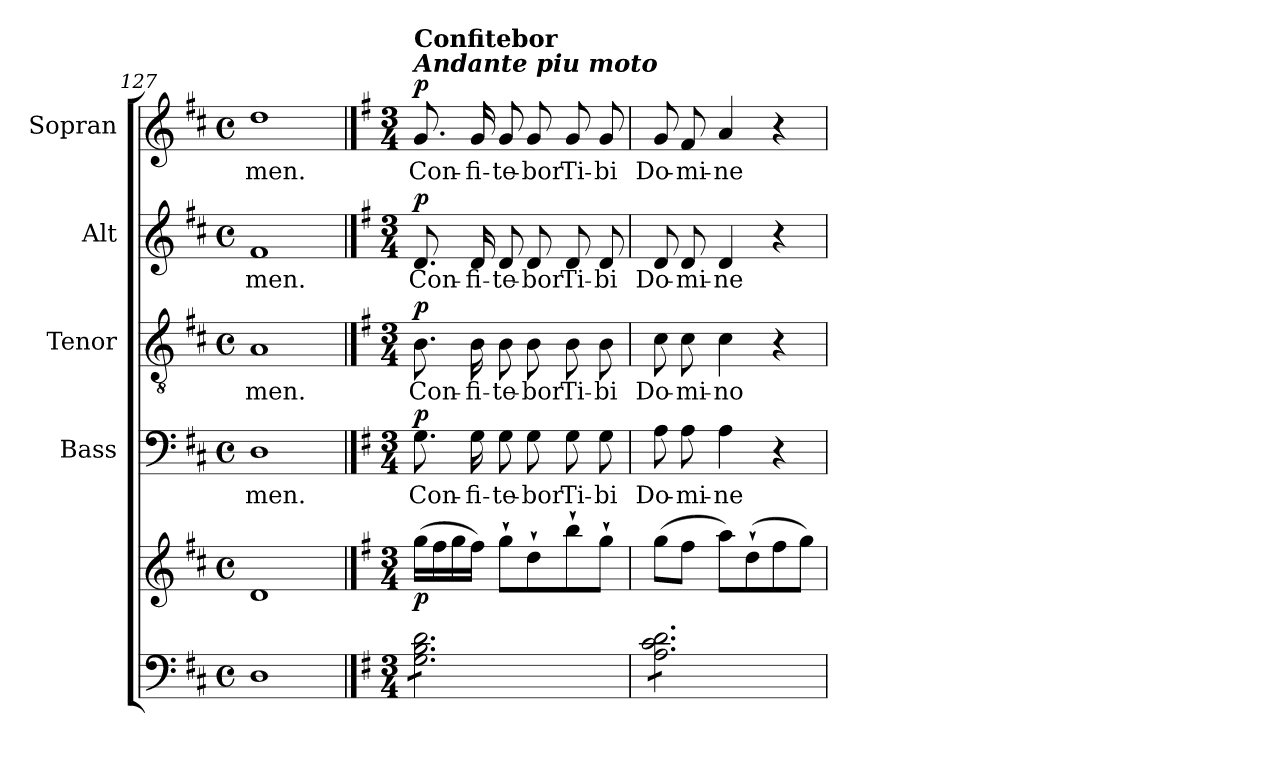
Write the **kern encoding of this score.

**kern	**kern	**dynam	**kern	**text	**dynam	**kern	**text	**dynam	**kern	**text	**dynam	**kern	**text	**dynam
*part5	*part5	*part5	*part4	*part4	*part4	*part3	*part3	*part3	*part2	*part2	*part2	*part1	*part1	*part1
*staff6	*staff5	*staff5/6	*staff4	*staff4	*staff4	*staff3	*staff3	*staff3	*staff2	*staff2	*staff2	*staff1	*staff1	*staff1
*	*	*	*I"Bass	*	*	*I"Tenor	*	*	*I"Alt	*	*	*I"Sopran	*	*
*	*	*	*I'B.	*	*	*I'T.	*	*	*I'A.	*	*	*I'S.	*	*
*clefF4	*clefG2	*	*clefF4	*	*	*clefGv2	*	*	*clefG2	*	*	*clefG2	*	*
*k[f#c#]	*k[f#c#]	*	*k[f#c#]	*	*	*k[f#c#]	*	*	*k[f#c#]	*	*	*k[f#c#]	*	*
*D:	*D:	*	*D:	*	*	*D:	*	*	*D:	*	*	*D:	*	*
*M4/4	*M4/4	*	*M4/4	*	*	*M4/4	*	*	*M4/4	*	*	*M4/4	*	*
*met(c)	*met(c)	*	*met(c)	*	*	*met(c)	*	*	*met(c)	*	*	*met(c)	*	*
=127	=127	=127	=127	=127	=127	=127	=127	=127	=127	=127	=127	=127	=127	=127
!	!	!	!	!LO:LY:b	!	!	!LO:LY:b	!	!	!LO:LY:b	!	!	!LO:LY:b	!
1D	1d	.	1D	-men.	.	1A	-men.	.	1f#	-men.	.	1dd	-men.	.
!!LO:LB:g=z
==128	==128	==128	==128	==128	==128	==128	==128	==128	==128	==128	==128	==128	==128	==128
*k[f#]	*k[f#]	*	*k[f#]	*	*	*k[f#]	*	*	*k[f#]	*	*	*k[f#]	*	*
*G:	*G:	*	*G:	*	*	*G:	*	*	*G:	*	*	*G:	*	*
*M3/4	*M3/4	*	*M3/4	*	*	*M3/4	*	*	*M3/4	*	*	*M3/4	*	*
!	!	!	!	!	!	!	!	!	!	!	!	!LO:TX:a:Bi:t=Andante piu moto	!	!
!	!	!	!	!	!	!	!	!	!	!	!	!LO:TX:a:B:t=Confitebor	!	!
!	!	!LO:DY:b	!	!LO:LY:b	!LO:DY:a	!	!LO:LY:b	!LO:DY:a	!	!LO:LY:b	!LO:DY:a	!	!LO:LY:b	!LO:DY:a
*tremolo	*	*	*	*	*	*	*	*	*	*	*	*	*	*
8G\ 8B\ 8d\L	(>16gg\LL	p	8.G\	Con-	p	8.B\	Con-	p	8.d/	Con-	p	8.g/	Con-	p
.	16ff#\	.	.	.	.	.	.	.	.	.	.	.	.	.
8G\ 8B\ 8d\	16gg\	.	.	.	.	.	.	.	.	.	.	.	.	.
!	!	!	!	!LO:LY:b	!	!	!LO:LY:b	!	!	!LO:LY:b	!	!	!LO:LY:b	!
.	16ff#\JJ)	.	16G\	-fi-	.	16B\	-fi-	.	16d/	-fi-	.	16g/	-fi-	.
!	!	!	!	!LO:LY:b	!	!	!LO:LY:b	!	!	!LO:LY:b	!	!	!LO:LY:b	!
8G\ 8B\ 8d\	8gg`>\L	.	8G\	-te-	.	8B\	-te-	.	8d/	-te-	.	8g/	-te-	.
!	!	!	!	!LO:LY:b	!	!	!LO:LY:b	!	!	!LO:LY:b	!	!	!LO:LY:b	!
8G\ 8B\ 8d\	8dd`>\	.	8G\	-bor	.	8B\	-bor	.	8d/	-bor	.	8g/	-bor	.
!	!	!	!	!LO:LY:b	!	!	!LO:LY:b	!	!	!LO:LY:b	!	!	!LO:LY:b	!
8G\ 8B\ 8d\	8bb`>\	.	8G\	Ti-	.	8B\	Ti-	.	8d/	Ti-	.	8g/	Ti-	.
!	!	!	!	!LO:LY:b	!	!	!LO:LY:b	!	!	!LO:LY:b	!	!	!LO:LY:b	!
8G\ 8B\ 8d\J	8gg`>\J	.	8G\	-bi	.	8B\	-bi	.	8d/	-bi	.	8g/	-bi	.
=129	=129	=129	=129	=129	=129	=129	=129	=129	=129	=129	=129	=129	=129	=129
!	!	!	!	!LO:LY:b	!	!	!LO:LY:b	!	!	!LO:LY:b	!	!	!LO:LY:b	!
8A\ 8c\ 8d\L	(>8gg\L	.	8A\	Do-	.	8c\	Do-	.	8d/	Do-	.	8g/	Do-	.
!	!	!	!	!LO:LY:b	!	!	!LO:LY:b	!	!	!LO:LY:b	!	!	!LO:LY:b	!
8A\ 8c\ 8d\	8ff#\J	.	8A\	-mi-	.	8c\	-mi-	.	8d/	-mi-	.	8f#/	-mi-	.
!	!	!	!	!LO:LY:b	!	!	!LO:LY:b	!	!	!LO:LY:b	!	!	!LO:LY:b	!
8A\ 8c\ 8d\	8aa\L)	.	4A\	-ne	.	4c\	-no	.	4d/	-ne	.	4a/	-ne	.
8A\ 8c\ 8d\	(>8dd`>\	.	.	.	.	.	.	.	.	.	.	.	.	.
8A\ 8c\ 8d\	8ff#\	.	4r	.	.	4r	.	.	4r	.	.	4r	.	.
8A\ 8c\ 8d\J	8gg\J)	.	.	.	.	.	.	.	.	.	.	.	.	.
*Xtremolo	*	*	*	*	*	*	*	*	*	*	*	*	*	*
=	=	=	=	=	=	=	=	=	=	=	=	=	=	=
*-	*-	*-	*-	*-	*-	*-	*-	*-	*-	*-	*-	*-	*-	*-
